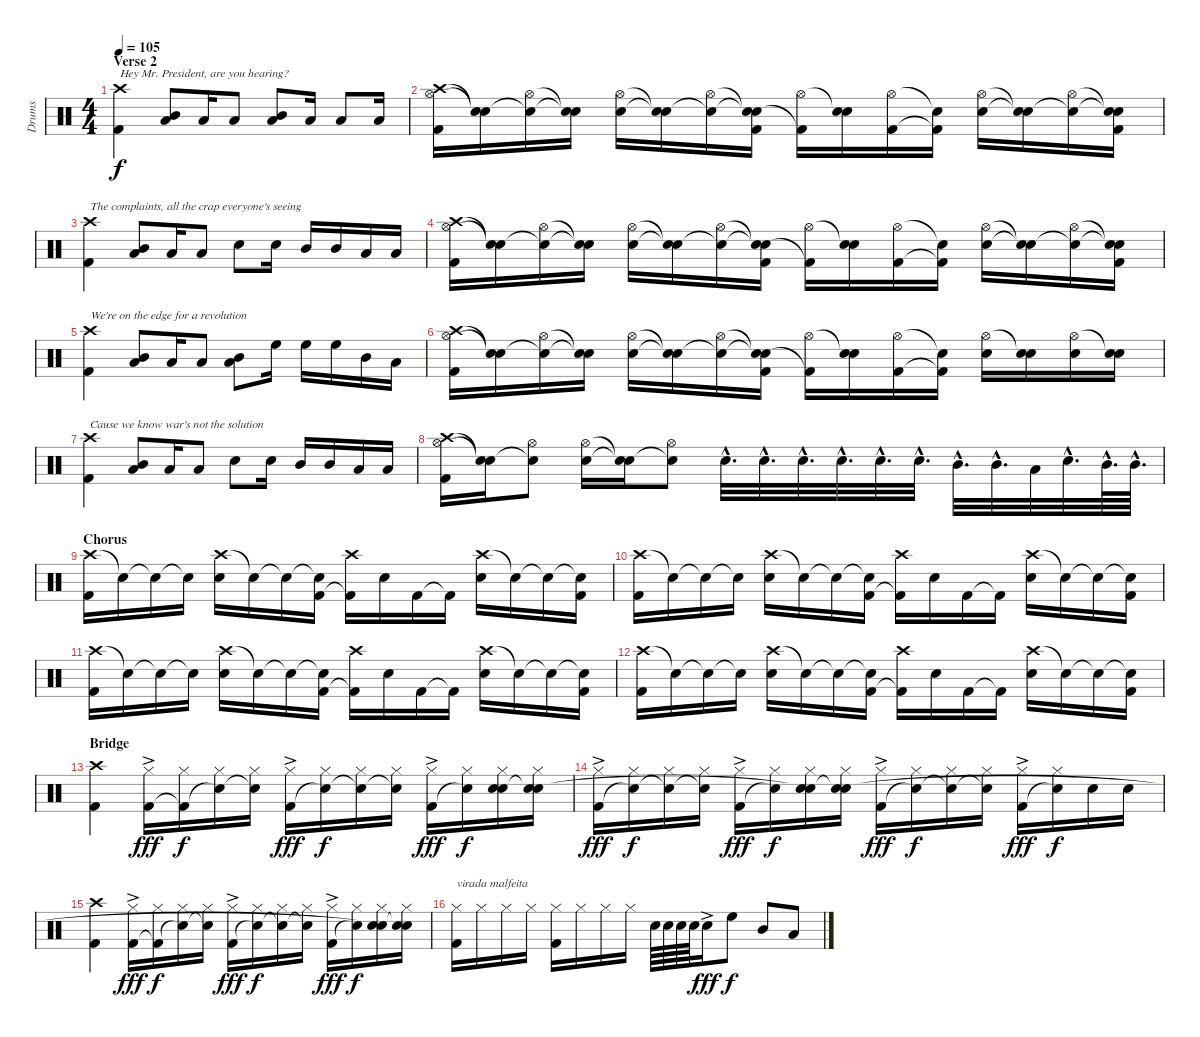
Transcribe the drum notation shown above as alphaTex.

\track ("Drums" "Drums") {instrument percussion}
\staff {score}
\articulation defaults
\ts (4 4)
\section ("" "Verse 2")
\tempo 105
\clef neutral
\ks c
("Crash high (hit)" "Kick (hit) 2").4{txt "Hey Mr. President, are you hearing?" dy f} ("Mid Tom (hit)" "Low Floor Tom (hit)").8 "Low Floor Tom (hit)".16 "Low Floor Tom (hit)".8 ("Mid Tom (hit)" "Low Floor Tom (hit)").8 "Low Floor Tom (hit)".16 "Low Floor Tom (hit)".8 "Low Floor Tom (hit)".16 |
("Hi-Hat (open)" "Crash high (hit)" "Kick (hit) 2").16 ("Snare (hit)"{t} "Snare (hit)"{t}).16 ("Hi-Hat (open)" "Snare (hit)"{t}).16 ("Snare (hit)"{t} "Snare (hit)"{t}).16 ("Hi-Hat (open)" "Snare (hit) 2").16 ("Snare (hit)"{t} "Snare (hit)"{t}).16 ("Hi-Hat (open)" "Snare (hit)"{t}).16 ("Snare (hit)"{t} "Snare (hit)"{t} "Kick (hit) 2").16 ("Hi-Hat (open)" "Kick (hit) 2"{t}).16 ("Snare (hit)"{t} "Snare (hit) 2").16 ("Hi-Hat (open)" "Kick (hit) 2").16 ("Snare (hit)"{t} "Kick (hit) 2"{t}).16 ("Hi-Hat (open)" "Snare (hit) 2").16 ("Snare (hit)"{t} "Snare (hit) 2"{t}).16 ("Hi-Hat (open)" "Snare (hit)"{t}).16 ("Snare (hit)"{t} "Snare (hit)"{t} "Kick (hit) 2").16 |
("Crash high (hit)" "Kick (hit) 2").4{txt "The complaints, all the crap everyone's seeing"} ("Mid Tom (hit)" "Low Floor Tom (hit)").8 "Low Floor Tom (hit)".16 "Low Floor Tom (hit)".8 "Snare (hit) 2".8 "Snare (hit) 2".16 "Mid Tom (hit)".16 "Mid Tom (hit)".16 "Low Floor Tom (hit)".16 "Low Floor Tom (hit)".16 |
("Hi-Hat (open)" "Crash high (hit)" "Kick (hit) 2").16 ("Snare (hit)"{t} "Snare (hit)"{t}).16 ("Hi-Hat (open)" "Snare (hit)"{t}).16 ("Snare (hit)"{t} "Snare (hit)"{t}).16 ("Hi-Hat (open)" "Snare (hit) 2").16 ("Snare (hit)"{t} "Snare (hit)"{t}).16 ("Hi-Hat (open)" "Snare (hit)"{t}).16 ("Snare (hit)"{t} "Snare (hit)"{t} "Kick (hit) 2").16 ("Hi-Hat (open)" "Kick (hit) 2"{t}).16 ("Snare (hit)"{t} "Snare (hit) 2").16 ("Hi-Hat (open)" "Kick (hit) 2").16 ("Snare (hit)"{t} "Kick (hit) 2"{t}).16 ("Hi-Hat (open)" "Snare (hit) 2").16 ("Snare (hit)"{t} "Snare (hit) 2"{t}).16 ("Hi-Hat (open)" "Snare (hit)"{t}).16 ("Snare (hit)"{t} "Snare (hit)"{t} "Kick (hit) 2").16 |
("Crash high (hit)" "Kick (hit) 2").4{txt "We're on the edge for a revolution"} ("Mid Tom (hit)" "Low Floor Tom (hit)").8 "Low Floor Tom (hit)".16 "Low Floor Tom (hit)".8 ("Mid Tom (hit)" "Low Floor Tom (hit)").8 "High Floor Tom (hit)".16 "High Floor Tom (hit)".16 "High Floor Tom (hit)".16 "Mid Tom (hit)".16 "Low Floor Tom (hit)".16 |
("Hi-Hat (open)" "Crash high (hit)" "Kick (hit) 2").16 ("Snare (hit)"{t} "Snare (hit)"{t}).16 ("Hi-Hat (open)" "Snare (hit)"{t}).16 ("Snare (hit)"{t} "Snare (hit)"{t}).16 ("Hi-Hat (open)" "Snare (hit) 2").16 ("Snare (hit)"{t} "Snare (hit)"{t}).16 ("Hi-Hat (open)" "Snare (hit)"{t}).16 ("Snare (hit)"{t} "Snare (hit)"{t} "Kick (hit) 2").16 ("Hi-Hat (open)" "Kick (hit) 2"{t}).16 ("Snare (hit)"{t} "Snare (hit) 2").16 ("Hi-Hat (open)" "Kick (hit) 2").16 ("Snare (hit)"{t} "Kick (hit) 2"{t}).16 ("Hi-Hat (open)" "Snare (hit) 2").16 ("Snare (hit)"{t} "Snare (hit) 2").16 ("Hi-Hat (open)" "Snare (hit) 2").16 ("Snare (hit)"{t} "Snare (hit) 2").16 |
("Crash high (hit)" "Kick (hit) 2").4{txt "Cause we know war's not the solution"} ("Mid Tom (hit)" "Low Floor Tom (hit)").8 "Low Floor Tom (hit)".16 "Low Floor Tom (hit)".8 "Snare (hit) 2".8 "Snare (hit) 2".16 "Mid Tom (hit)".16 "Mid Tom (hit)".16 "Low Floor Tom (hit)".16 "Low Floor Tom (hit)".16 |
("Hi-Hat (open)" "Crash high (hit)" "Kick (hit) 2").16 ("Snare (hit)"{t} "Snare (hit)"{t}).16 ("Hi-Hat (open)" "Snare (hit)"{t}).8 ("Hi-Hat (open)" "Snare (hit) 2").16 ("Snare (hit)"{t} "Snare (hit)"{t}).16 ("Hi-Hat (open)" "Snare (hit)"{t}).8 "Snare (hit) 2"{hac}.32{d} "Snare (hit) 2"{hac}.32{d} "Snare (hit) 2"{hac}.32{d} "Snare (hit) 2"{hac}.32{d} "Snare (hit) 2"{hac}.32{d} "Snare (hit) 2"{hac}.32{d} "Mid Tom (hit)"{hac}.32{d} "Mid Tom (hit)"{hac}.32{d} "Low Floor Tom (hit)".32 "Snare (hit) 2"{hac}.32{d} "Mid Tom (hit)"{hac}.64{d} "Mid Tom (hit)"{hac}.64{d} |
\section ("" "Chorus")
("Crash high (hit)" "Kick (hit) 2").16 "Snare (hit)"{t}.16 "Snare (hit)"{t}.16 "Snare (hit)"{t}.16 ("Crash high (hit)" "Snare (hit) 2").16 "Snare (hit)"{t}.16 "Snare (hit)"{t}.16 ("Snare (hit)"{t} "Kick (hit) 2").16 ("Crash high (hit)" "Kick (hit) 2"{t}).16 "Snare (hit) 2".16 "Kick (hit) 2".16 "Kick (hit) 2"{t}.16 ("Crash high (hit)" "Snare (hit) 2").16 "Snare (hit) 2"{t}.16 "Snare (hit)"{t}.16 ("Snare (hit)"{t} "Kick (hit) 2").16 |
("Crash high (hit)" "Kick (hit) 2").16 "Snare (hit)"{t}.16 "Snare (hit)"{t}.16 "Snare (hit)"{t}.16 ("Crash high (hit)" "Snare (hit) 2").16 "Snare (hit)"{t}.16 "Snare (hit)"{t}.16 ("Snare (hit)"{t} "Kick (hit) 2").16 ("Crash high (hit)" "Kick (hit) 2"{t}).16 "Snare (hit) 2".16 "Kick (hit) 2".16 "Kick (hit) 2"{t}.16 ("Crash high (hit)" "Snare (hit) 2").16 "Snare (hit) 2"{t}.16 "Snare (hit)"{t}.16 ("Snare (hit)"{t} "Kick (hit) 2").16 |
("Crash high (hit)" "Kick (hit) 2").16 "Snare (hit)"{t}.16 "Snare (hit)"{t}.16 "Snare (hit)"{t}.16 ("Crash high (hit)" "Snare (hit) 2").16 "Snare (hit)"{t}.16 "Snare (hit)"{t}.16 ("Snare (hit)"{t} "Kick (hit) 2").16 ("Crash high (hit)" "Kick (hit) 2"{t}).16 "Snare (hit) 2".16 "Kick (hit) 2".16 "Kick (hit) 2"{t}.16 ("Crash high (hit)" "Snare (hit) 2").16 "Snare (hit) 2"{t}.16 "Snare (hit)"{t}.16 ("Snare (hit)"{t} "Kick (hit) 2").16 |
("Crash high (hit)" "Kick (hit) 2").16 "Snare (hit)"{t}.16 "Snare (hit)"{t}.16 "Snare (hit)"{t}.16 ("Crash high (hit)" "Snare (hit) 2").16 "Snare (hit)"{t}.16 "Snare (hit)"{t}.16 ("Snare (hit)"{t} "Kick (hit) 2").16 ("Crash high (hit)" "Kick (hit) 2"{t}).16 "Snare (hit) 2".16 "Kick (hit) 2".16 "Kick (hit) 2"{t}.16 ("Crash high (hit)" "Snare (hit) 2").16 "Snare (hit) 2"{t}.16 "Snare (hit)"{t}.16 ("Snare (hit)"{t} "Kick (hit) 2").16 |
\section ("" "Bridge")
("Crash high (hit)" "Kick (hit) 2").4 ("Hi-Hat (closed)"{ac} "Kick (hit) 2").16{dy fff} ("Hi-Hat (closed)" "Kick (hit) 2"{t}).16{dy f} ("Hi-Hat (closed)" "Snare (hit)"{t}).16 ("Hi-Hat (closed)" "Snare (hit)"{t}).16 ("Hi-Hat (closed)"{ac} "Kick (hit) 2").16{dy fff} ("Hi-Hat (closed)" "Snare (hit)"{t}).16{dy f} ("Hi-Hat (closed)" "Snare (hit)"{t}).16 ("Hi-Hat (closed)" "Snare (hit)"{t}).16 ("Hi-Hat (closed)"{ac} "Kick (hit) 2").16{dy fff} ("Hi-Hat (closed)" "Snare (hit)"{t}).16{dy f} ("Hi-Hat (closed)" "Snare (hit) 2" "Snare (hit)").16 ("Hi-Hat (closed)" "Snare (hit) 2" "Snare (hit)"{t}).16 |
("Hi-Hat (closed)"{ac} "Kick (hit) 2").16{dy fff} ("Hi-Hat (closed)" "Snare (hit)"{t}).16{dy f} ("Hi-Hat (closed)" "Snare (hit)"{t}).16 ("Hi-Hat (closed)" "Snare (hit)"{t}).16 ("Hi-Hat (closed)"{ac} "Kick (hit) 2").16{dy fff} ("Hi-Hat (closed)" "Snare (hit)"{t}).16{dy f} ("Hi-Hat (closed)" "Snare (hit) 2" "Snare (hit)"{t}).16 ("Hi-Hat (closed)" "Snare (hit) 2" "Snare (hit)"{t}).16 ("Hi-Hat (closed)"{ac} "Kick (hit) 2").16{dy fff} ("Hi-Hat (closed)" "Snare (hit)"{t}).16{dy f} ("Hi-Hat (closed)" "Snare (hit)"{t}).16 ("Hi-Hat (closed)" "Snare (hit)"{t}).16 ("Hi-Hat (closed)"{ac} "Kick (hit) 2").16{dy fff} ("Hi-Hat (closed)" "Snare (hit)"{t}).16{dy f} "Snare (hit) 2".16 "Snare (hit) 2".16 |
("Crash high (hit)" "Kick (hit) 2").4 ("Hi-Hat (closed)"{ac} "Kick (hit) 2").16{dy fff} ("Hi-Hat (closed)" "Kick (hit) 2"{t}).16{dy f} ("Hi-Hat (closed)" "Snare (hit)"{t}).16 ("Hi-Hat (closed)" "Snare (hit)"{t}).16 ("Hi-Hat (closed)"{ac} "Kick (hit) 2").16{dy fff} ("Hi-Hat (closed)" "Snare (hit)"{t}).16{dy f} ("Hi-Hat (closed)" "Snare (hit)"{t}).16 ("Hi-Hat (closed)" "Snare (hit)"{t}).16 ("Hi-Hat (closed)"{ac} "Kick (hit) 2").16{dy fff} ("Hi-Hat (closed)" "Snare (hit)"{t}).16{dy f} ("Hi-Hat (closed)" "Snare (hit) 2" "Snare (hit)"{t}).16 ("Hi-Hat (closed)" "Snare (hit) 2" "Snare (hit)"{t}).16 |
("Hi-Hat (closed)" "Kick (hit) 2").16{txt "virada malfeita"} "Hi-Hat (closed)".16 "Hi-Hat (closed)".16 "Hi-Hat (closed)".16 ("Hi-Hat (closed)" "Kick (hit) 2").16 "Hi-Hat (closed)".16 "Hi-Hat (closed)".16 "Hi-Hat (closed)".16 "Snare (hit) 2".64 "Snare (hit) 2".64 "Snare (hit) 2".64 "Snare (hit) 2".64 "Snare (hit) 2"{ac}.16{dy fff} "High Floor Tom (hit)".8{dy f} "Mid Tom (hit)".8 "Low Floor Tom (hit)".8
